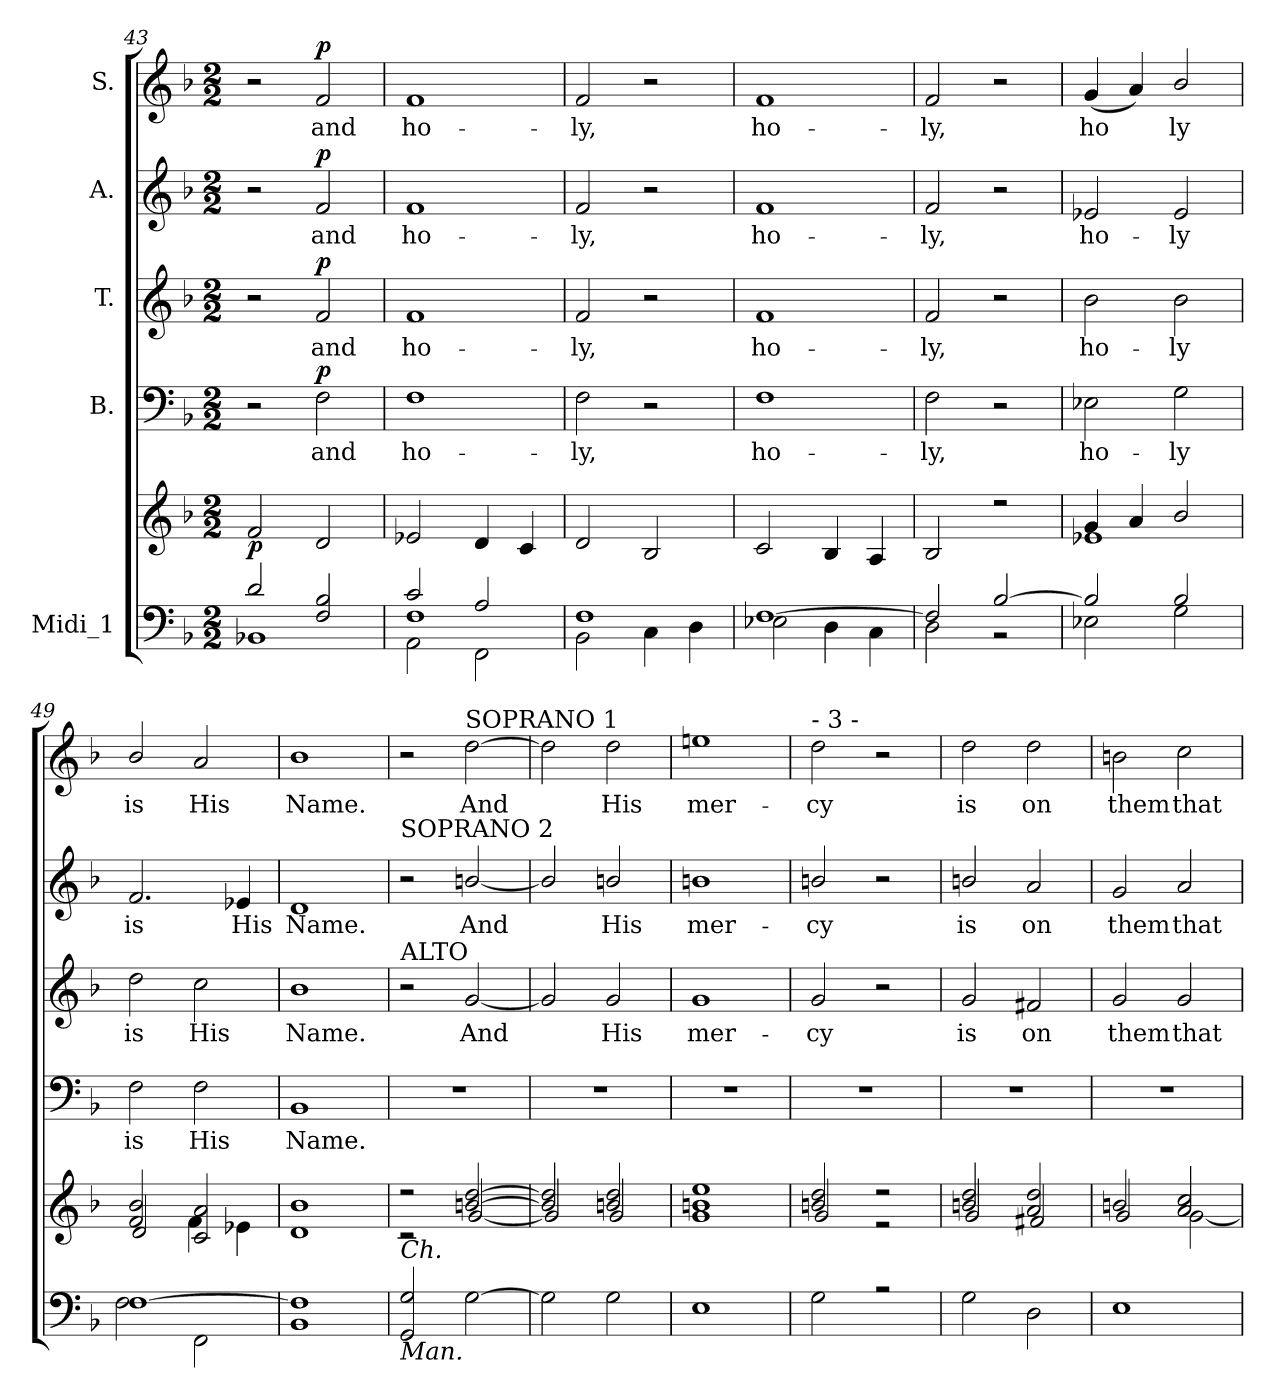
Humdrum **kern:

**kern	**kern	**dynam	**kern	**text	**dynam	**kern	**text	**dynam	**kern	**text	**dynam	**kern	**text	**dynam
*part5	*part5	*part5	*part4	*part4	*part4	*part3	*part3	*part3	*part2	*part2	*part2	*part1	*part1	*part1
*staff6	*staff5	*staff5/6	*staff4	*staff4	*staff4	*staff3	*staff3	*staff3	*staff2	*staff2	*staff2	*staff1	*staff1	*staff1
*I"Midi_1	*	*	*I"B.	*	*	*I"T.	*	*	*I"A.	*	*	*I"S.	*	*
*clefF4	*clefG2	*	*clefF4	*	*	*clefG2	*	*	*clefG2	*	*	*clefG2	*	*
*k[b-]	*k[b-]	*	*k[b-]	*	*	*k[b-]	*	*	*k[b-]	*	*	*k[b-]	*	*
*F:	*F:	*	*F:	*	*	*F:	*	*	*F:	*	*	*F:	*	*
*M2/2	*M2/2	*	*M2/2	*	*	*M2/2	*	*	*M2/2	*	*	*M2/2	*	*
=43	=43	=43	=43	=43	=43	=43	=43	=43	=43	=43	=43	=43	=43	=43
*^	*^	*	*	*	*	*	*	*	*	*	*	*	*	*
*	*^	*	*	*	*	*	*	*	*	*	*	*	*	*	*	*
!	!	!	!	!	!LO:DY:b	!	!	!	!	!	!	!	!	!	!	!	!
2d/	1ryy	1BB-X\	2f/	1ryy	p	2r	.	.	2r	.	.	2r	.	.	2r	.	.
!	!	!	!	!	!	!	!LO:LY:b	!LO:DY:a	!	!LO:LY:b	!LO:DY:a	!	!LO:LY:b	!LO:DY:b	!	!LO:LY:b	!LO:DY:b
2F/ 2B-/	.	.	2d/	.	.	2F	and	p	2f	and	p	2f	and	p	2f	and	p
=44	=44	=44	=44	=44	=44	=44	=44	=44	=44	=44	=44	=44	=44	=44	=44	=44	=44
!	!	!	!	!	!	!	!LO:LY:b	!	!	!LO:LY:b	!	!	!LO:LY:b	!	!	!LO:LY:b	!
2c/	1F\	2AA\	2e-X/	1ryy	.	1F	ho-	.	1f	ho-	.	1f	ho-	.	1f	ho-	.
2A/	.	2FF\	4d/	.	.	.	.	.	.	.	.	.	.	.	.	.	.
.	.	.	4c/	.	.	.	.	.	.	.	.	.	.	.	.	.	.
*	*v	*v	*	*	*	*	*	*	*	*	*	*	*	*	*	*	*
=45	=45	=45	=45	=45	=45	=45	=45	=45	=45	=45	=45	=45	=45	=45	=45	=45
!	!	!	!	!	!	!LO:LY:b	!	!	!LO:LY:b	!	!	!LO:LY:b	!	!	!LO:LY:b	!
1F/	2BB-\	2d/	1ryy	.	2F	-ly,	.	2f	-ly,	.	2f	-ly,	.	2f	-ly,	.
.	4C\	2B-/	.	.	2r	.	.	2r	.	.	2r	.	.	2r	.	.
.	4D\	.	.	.	.	.	.	.	.	.	.	.	.	.	.	.
=46	=46	=46	=46	=46	=46	=46	=46	=46	=46	=46	=46	=46	=46	=46	=46	=46
!	!	!	!	!	!	!LO:LY:b	!	!	!LO:LY:b	!	!	!LO:LY:b	!	!	!LO:LY:b	!
[1F/	2E-X\	2c/	1ryy	.	1F	ho-	.	1f	ho-	.	1f	ho-	.	1f	ho-	.
.	4D\	4B-/	.	.	.	.	.	.	.	.	.	.	.	.	.	.
.	4C\	4A/	.	.	.	.	.	.	.	.	.	.	.	.	.	.
=47	=47	=47	=47	=47	=47	=47	=47	=47	=47	=47	=47	=47	=47	=47	=47	=47
!	!	!	!	!	!	!LO:LY:b	!	!	!LO:LY:b	!	!	!LO:LY:b	!	!	!LO:LY:b	!
2F/]	2D\	2B-/	1ryy	.	2F	-ly,	.	2f	-ly,	.	2f	-ly,	.	2f	-ly,	.
[2B-/	2r	2r	.	.	2r	.	.	2r	.	.	2r	.	.	2r	.	.
=48	=48	=48	=48	=48	=48	=48	=48	=48	=48	=48	=48	=48	=48	=48	=48	=48
!	!	!	!	!	!	!LO:LY:b	!	!	!LO:LY:b	!	!	!LO:LY:b	!	!	!LO:LY:b	!
2B-/]	2E-X\	4g/	1e-X\	.	2E-X	ho-	.	2b-	ho-	.	2e-X	ho-	.	(<4g	ho	.
.	.	4a/	.	.	.	.	.	.	.	.	.	.	.	4a)	.	.
!	!	!	!	!	!	!LO:LY:b	!	!	!LO:LY:b	!	!	!LO:LY:b	!	!	!LO:LY:b	!
2B-/	2G\	2b-/	.	.	2G	-ly	.	2b-	-ly	.	2e-	-ly	.	2b-/	ly	.
!!LO:LB:g=z
=49	=49	=49	=49	=49	=49	=49	=49	=49	=49	=49	=49	=49	=49	=49	=49	=49
!	!	!	!	!	!	!LO:LY:b	!	!	!LO:LY:b	!	!	!LO:LY:b	!	!	!LO:LY:b	!
[1F/	2F\	2f/ 2b-/	2d/	.	2F	is	.	2dd	is	.	2.f	is	.	2b-/	is	.
!	!	!	!	!	!	!LO:LY:b	!	!	!LO:LY:b	!	!	!	!	!	!LO:LY:b	!
.	2FF\	2c/ 2a/	4f\	.	2F	His	.	2cc	His	.	.	.	.	2a	His	.
!	!	!	!	!	!	!	!	!	!	!	!	!LO:LY:b	!	!	!	!
.	.	.	4e-X\	.	.	.	.	.	.	.	4e-X	His	.	.	.	.
=50	=50	=50	=50	=50	=50	=50	=50	=50	=50	=50	=50	=50	=50	=50	=50	=50
!	!	!	!	!	!	!LO:LY:b	!	!	!LO:LY:b	!	!	!LO:LY:b	!	!	!LO:LY:b	!
1F/]	1BB-\	1b-/	1d\	.	1BB-	Name.	.	1b-	Name.	.	1d	Name.	.	1b-	Name.	.
=51	=51	=51	=51	=51	=51	=51	=51	=51	=51	=51	=51	=51	=51	=51	=51	=51
!	!	!	!	!	!	!	!	!	!	!	!LO:TX:a:t=SOPRANO 2	!	!	!	!	!
!	!	!	!	!	!	!	!	!LO:TX:a:t=ALTO	!	!	!	!	!	!	!	!
!	!	!LO:TX:b:i:t=Ch.	!	!	!	!	!	!	!	!	!	!	!	!	!	!
!LO:TX:b:i:t=Man.	!	!	!	!	!	!	!	!	!	!	!	!	!	!	!	!
2GG/ 2G/	1ryy	2r	2r	.	1r	.	.	2r	.	.	2r	.	.	2r	.	.
!	!	!	!	!	!	!	!	!	!	!	!	!	!	!LO:TX:a:t=SOPRANO 1	!	!
!	!	!	!	!	!	!	!	!	!LO:LY:b	!	!	!LO:LY:b	!	!	!LO:LY:b	!
[2G\	.	[2bn/ [2dd/	[2g/	.	.	.	.	[2g	And	.	[2bn/	And	.	[2dd	And	.
=52	=52	=52	=52	=52	=52	=52	=52	=52	=52	=52	=52	=52	=52	=52	=52	=52
2G\]	1ryy	2b/] 2dd/]	2g/]	.	1r	.	.	2g]	.	.	2b/]	.	.	2dd]	.	.
!	!	!	!	!	!	!	!	!	!LO:LY:b	!	!	!LO:LY:b	!	!	!LO:LY:b	!
2G\	.	2b/ 2dd/	2g/	.	.	.	.	2g	His	.	2b/	His	.	2dd	His	.
=53	=53	=53	=53	=53	=53	=53	=53	=53	=53	=53	=53	=53	=53	=53	=53	=53
!	!	!	!	!	!	!	!	!	!LO:LY:b	!	!	!LO:LY:b	!	!	!LO:LY:b	!
1E\	1ryy	1bn/ 1ee/	1g/	.	1r	.	.	1g	mer-	.	1bn/	mer-	.	1een	mer-	.
=54	=54	=54	=54	=54	=54	=54	=54	=54	=54	=54	=54	=54	=54	=54	=54	=54
!	!	!	!	!	!	!	!	!	!	!	!	!	!	!LO:TX:a:t=- 3 -	!	!
!	!	!	!	!	!	!	!	!	!LO:LY:b	!	!	!LO:LY:b	!	!	!LO:LY:b	!
2G\	1ryy	2bn/ 2dd/	2g/	.	1r	.	.	2g	-cy	.	2bn/	-cy	.	2dd	-cy	.
2r	.	2r	2r	.	.	.	.	2r	.	.	2r	.	.	2r	.	.
=55	=55	=55	=55	=55	=55	=55	=55	=55	=55	=55	=55	=55	=55	=55	=55	=55
!	!	!	!	!	!	!	!	!	!LO:LY:b	!	!	!LO:LY:b	!	!	!LO:LY:b	!
2G\	1ryy	2bn/ 2dd/	2g/	.	1r	.	.	2g	is	.	2bn/	is	.	2dd	is	.
!	!	!	!	!	!	!	!	!	!LO:LY:b	!	!	!LO:LY:b	!	!	!LO:LY:b	!
2D\	.	2a/ 2dd/	2f#X/	.	.	.	.	2f#X	on	.	2a/	on	.	2dd	on	.
=56	=56	=56	=56	=56	=56	=56	=56	=56	=56	=56	=56	=56	=56	=56	=56	=56
!	!	!	!	!	!	!	!	!	!LO:LY:b	!	!	!LO:LY:b	!	!	!LO:LY:b	!
1E\	1ryy	2bn/	2g/	.	1r	.	.	2g	them	.	2g/	them	.	2bn	them	.
!	!	!	!	!	!	!	!	!	!LO:LY:b	!	!	!LO:LY:b	!	!	!LO:LY:b	!
.	.	2a/ 2cc/	[2g\	.	.	.	.	2g	that	.	2a/	that	.	2cc	that	.
*v	*v	*	*	*	*	*	*	*	*	*	*	*	*	*	*	*
*	*v	*v	*	*	*	*	*	*	*	*	*	*	*	*	*
=	=	=	=	=	=	=	=	=	=	=	=	=	=	=
*-	*-	*-	*-	*-	*-	*-	*-	*-	*-	*-	*-	*-	*-	*-
